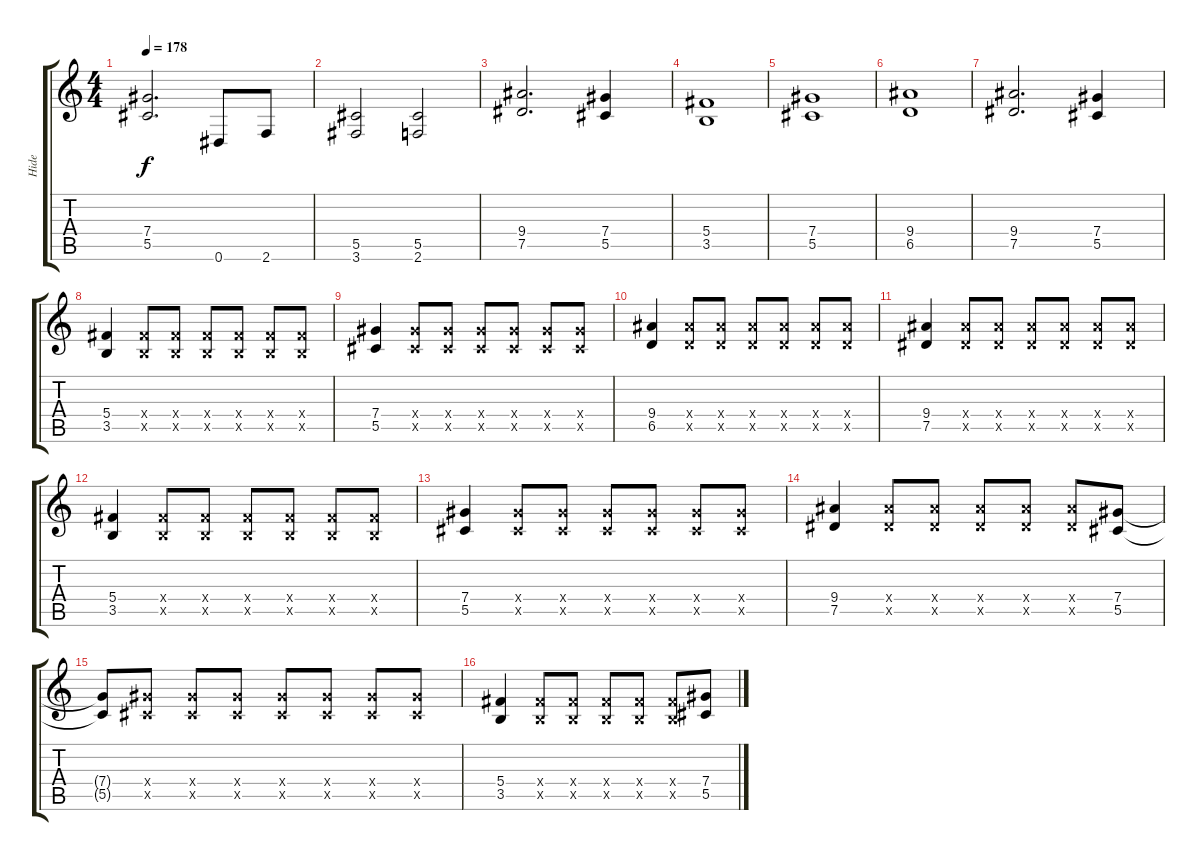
\track ("Hide" "Hide") {instrument distortionguitar}
\staff {score tabs}
\tuning (Eb4 Bb3 Gb3 Db3 Ab2 Eb2) {hide}
\ts (4 4)
\tempo 178
\clef g2
\ks c
(7.4 5.5).2{d dy f} 0.6.8 2.6.8 |
(5.5 3.6).2 (5.5 2.6).2 |
(9.4 7.5).2{d} (7.4 5.5).4 |
(5.4 3.5).1 |
(7.4 5.5).1 |
(9.4 6.5).1 |
(9.4 7.5).2{d} (7.4 5.5).4 |
(5.4 3.5).4 (5.4{x} 3.5{x}).8 (5.4{x} 3.5{x}).8 (5.4{x} 3.5{x}).8 (5.4{x} 3.5{x}).8 (5.4{x} 3.5{x}).8 (5.4{x} 3.5{x}).8 |
(7.4 5.5).4 (7.4{x} 5.5{x}).8 (7.4{x} 5.5{x}).8 (7.4{x} 5.5{x}).8 (7.4{x} 5.5{x}).8 (7.4{x} 5.5{x}).8 (7.4{x} 5.5{x}).8 |
(9.4 6.5).4 (9.4{x} 6.5{x}).8 (9.4{x} 6.5{x}).8 (9.4{x} 6.5{x}).8 (9.4{x} 6.5{x}).8 (9.4{x} 6.5{x}).8 (9.4{x} 6.5{x}).8 |
(9.4 7.5).4 (9.4{x} 7.5{x}).8 (9.4{x} 7.5{x}).8 (9.4{x} 7.5{x}).8 (9.4{x} 7.5{x}).8 (9.4{x} 7.5{x}).8 (9.4{x} 7.5{x}).8 |
(5.4 3.5).4 (5.4{x} 3.5{x}).8 (5.4{x} 3.5{x}).8 (5.4{x} 3.5{x}).8 (5.4{x} 3.5{x}).8 (5.4{x} 3.5{x}).8 (5.4{x} 3.5{x}).8 |
(7.4 5.5).4 (7.4{x} 5.5{x}).8 (7.4{x} 5.5{x}).8 (7.4{x} 5.5{x}).8 (7.4{x} 5.5{x}).8 (7.4{x} 5.5{x}).8 (7.4{x} 5.5{x}).8 |
(9.4 7.5).4 (9.4{x} 7.5{x}).8 (9.4{x} 7.5{x}).8 (9.4{x} 7.5{x}).8 (9.4{x} 7.5{x}).8 (9.4{x} 7.5{x}).8 (7.4 5.5).8 |
(7.4{t} 5.5{t}).8 (7.4{x} 5.5{x}).8 (7.4{x} 5.5{x}).8 (7.4{x} 5.5{x}).8 (7.4{x} 5.5{x}).8 (7.4{x} 5.5{x}).8 (7.4{x} 5.5{x}).8 (7.4{x} 5.5{x}).8 |
(5.4 3.5).4 (5.4{x} 3.5{x}).8 (5.4{x} 3.5{x}).8 (5.4{x} 3.5{x}).8 (5.4{x} 3.5{x}).8 (5.4{x} 3.5{x}).8 (7.4 5.5).8
